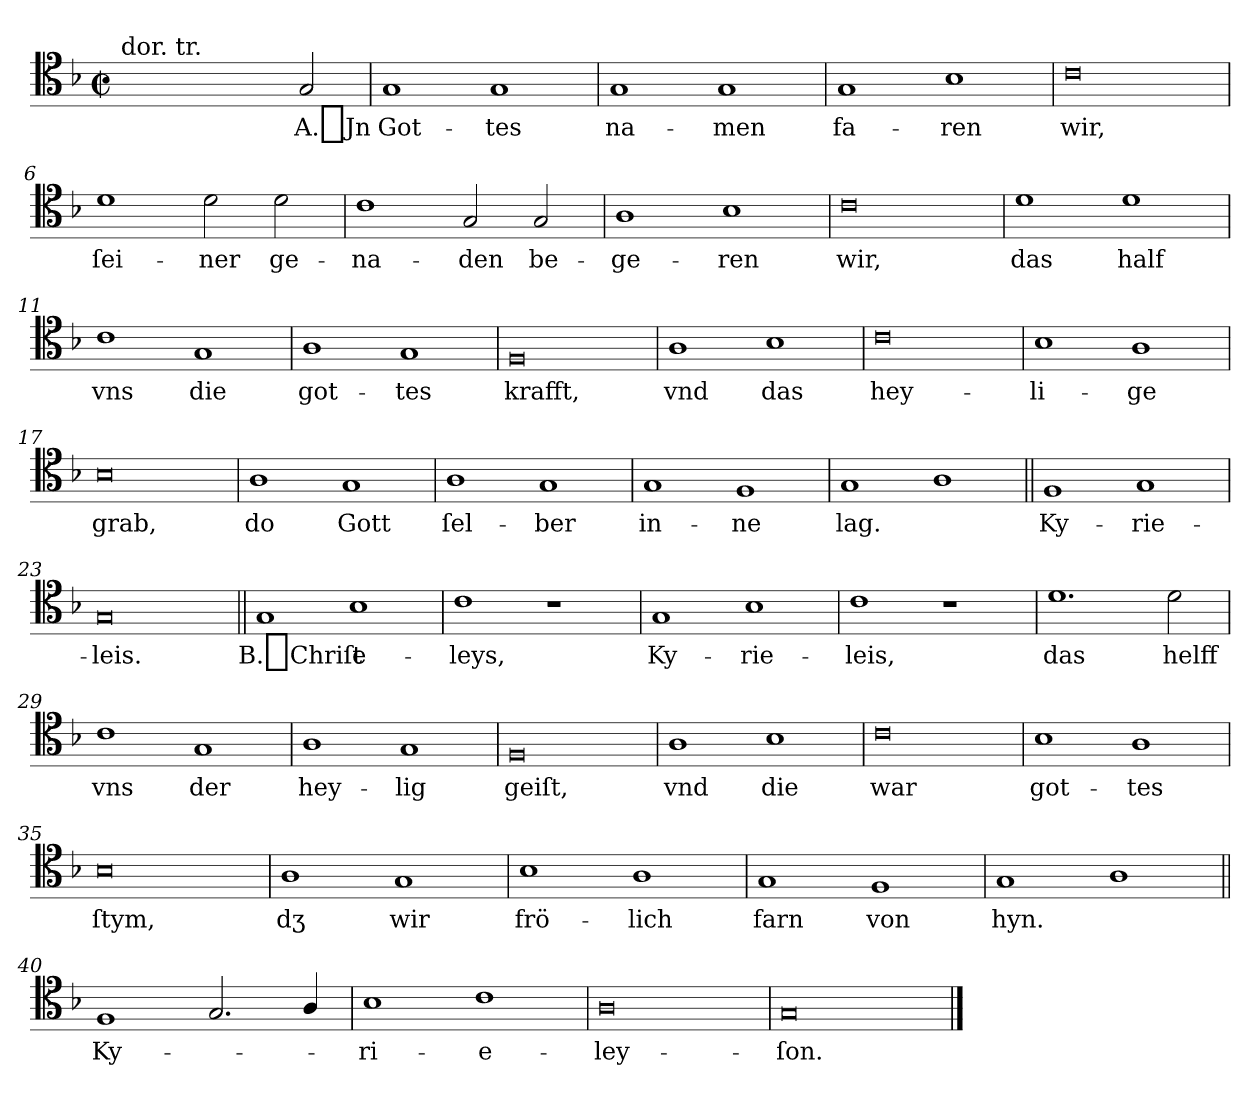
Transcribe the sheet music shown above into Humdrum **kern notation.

**kern	**text
*part1	*part1
*staff1	*staff1
*clefC4	*
*k[b-]	*
*G:dor	*
*M2/1	*
*met(c|)	*
=1	=1
!LO:TX:a:t=dor. tr.	!
1ryy	.
2ryy	.
2G	A._Jn
=2	=2
1G	Got-
1G	-tes
=3	=3
1G	na-
1G	-men
=4	=4
1G	fa-
1B-	-ren
=5	=5
0c	wir,
=6	=6
1d	ſei-
2d	-ner
2d	ge-
=7	=7
1c	-na-
2G	-den
2G	be-
=7	=7
1A	-ge-
1B-	-ren
=9	=9
0c	wir,
=10	=10
1d	das
1d	half
=11	=11
1c	vns
1G	die
=12	=12
1A	got-
1G	-tes
=13	=13
0F	krafft,
=14	=14
1A	vnd
1B-	das
=15	=15
0c	hey-
=16	=16
1B-	-li-
1A	-ge
=17	=17
0B-	grab,
=18	=18
1A	do
1G	Gott
=19	=19
1A	ſel-
1G	-ber
=20	=20
1G	in-
1F	-ne
=21	=21
1G	lag.
1A	.
=22||	=22||
1F	Ky-
1G	-rie-
=23	=23
0G/	-leis.
=24||	=24||
1G	B._Chriſt
1B-	e-
=25	=25
1c	-leys,
1r	.
=26	=26
1G	Ky-
1B-	-rie-
=27	=27
1c	-leis,
1r	.
=28	=28
1.d	das
2d	helff
=29	=29
1c	vns
1G	der
=30	=30
1A	hey-
1G	-lig
=31	=31
0F	geiſt,
=32	=32
1A	vnd
1B-	die
=33	=33
0c	war
=34	=34
1B-	got-
1A	-tes
=35	=35
0B-	ſtym,
=36	=36
1A	dʒ
1G	wir
=37	=37
1B-	frö-
1A	-lich
=38	=38
1G	farn
1F	von
=39	=39
1G	hyn.
1A	.
=40||	=40||
1F	Ky-
2.G	.
4A/	.
=41	=41
1B-	-ri-
1c	-e-
=42	=42
0A	-ley-
=43	=43
0G/	-ſon.
==	==
*-	*-
